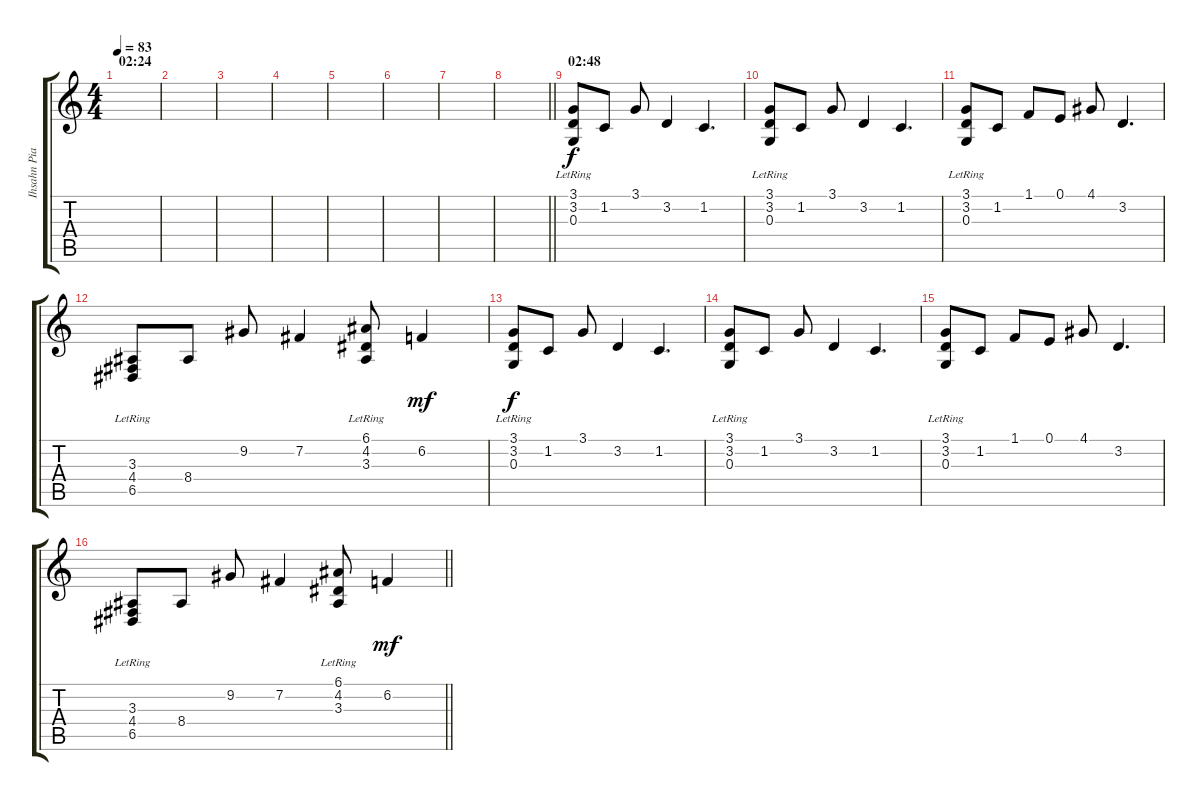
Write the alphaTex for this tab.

\track ("Ihsahn Piano" "Ihsahn Pia") {instrument acousticgrandpiano}
\staff {score tabs}
\tuning (E4 B3 G3 D3 A2 E2) {hide}
\ts (4 4)
\section ("" "02:24")
\tempo 83
\clef g2
\ks c
|
|
|
|
|
|
|
\barLineRight lightlight
|
\section ("" "02:48")
(3.1{lr} 3.2{lr} 0.3{lr}).8{dy f} 1.2.8 3.1.8 3.2.4 1.2.4{d} |
(3.1{lr} 3.2{lr} 0.3{lr}).8 1.2.8 3.1.8 3.2.4 1.2.4{d} |
(3.1{lr} 3.2{lr} 0.3{lr}).8 1.2.8 1.1.8 0.1.8 4.1.8 3.2.4{d} |
(3.3{lr} 4.4{lr} 6.5{lr}).8 8.4.8 9.2.8 7.2.4 (6.1{lr} 4.2{lr} 3.3{lr}).8 6.2.4{dy mf} |
(3.1{lr} 3.2{lr} 0.3{lr}).8{dy f} 1.2.8 3.1.8 3.2.4 1.2.4{d} |
(3.1{lr} 3.2{lr} 0.3{lr}).8 1.2.8 3.1.8 3.2.4 1.2.4{d} |
(3.1{lr} 3.2{lr} 0.3{lr}).8 1.2.8 1.1.8 0.1.8 4.1.8 3.2.4{d} |
\barLineRight lightlight
(3.3{lr} 4.4{lr} 6.5{lr}).8 8.4.8 9.2.8 7.2.4 (6.1{lr} 4.2{lr} 3.3{lr}).8 6.2.4{dy mf}
